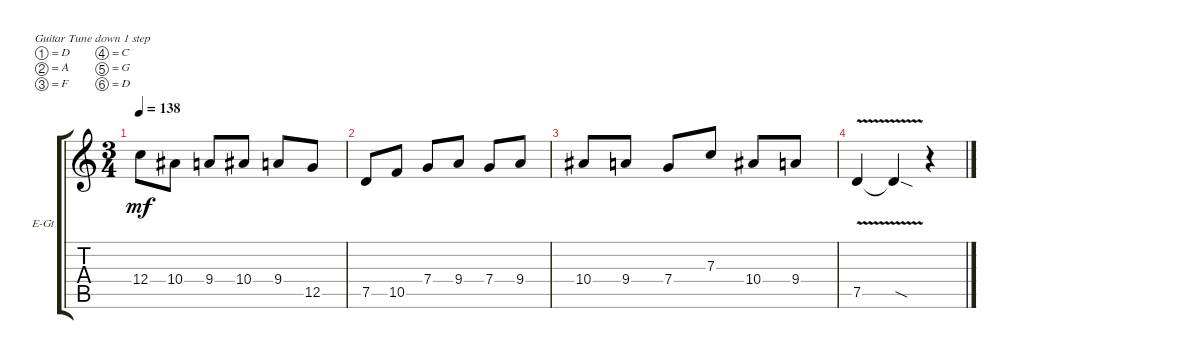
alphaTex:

\defaultSystemsLayout 4
\bracketExtendMode groupsimilarinstruments
\firstSystemTrackNameOrientation horizontal
\otherSystemsTrackNameOrientation horizontal
\track ("Mille" "E-Gt") {instrument distortionguitar}
\staff {score tabs}
\tuning (D4 A3 F3 C3 G2 D2)
\ts (3 4)
\tempo 138
\clef g2
\ks c
12.4.8{dy mf} 10.4.8 9.4.8 10.4.8 9.4.8 12.5.8 |
7.5.8 10.5.8 7.4.8 9.4.8 7.4.8 9.4.8 |
10.4.8 9.4.8 7.4.8 7.3.8 10.4.8 9.4.8 |
7.5{v}.4 7.5{sod t}.4 r.4
